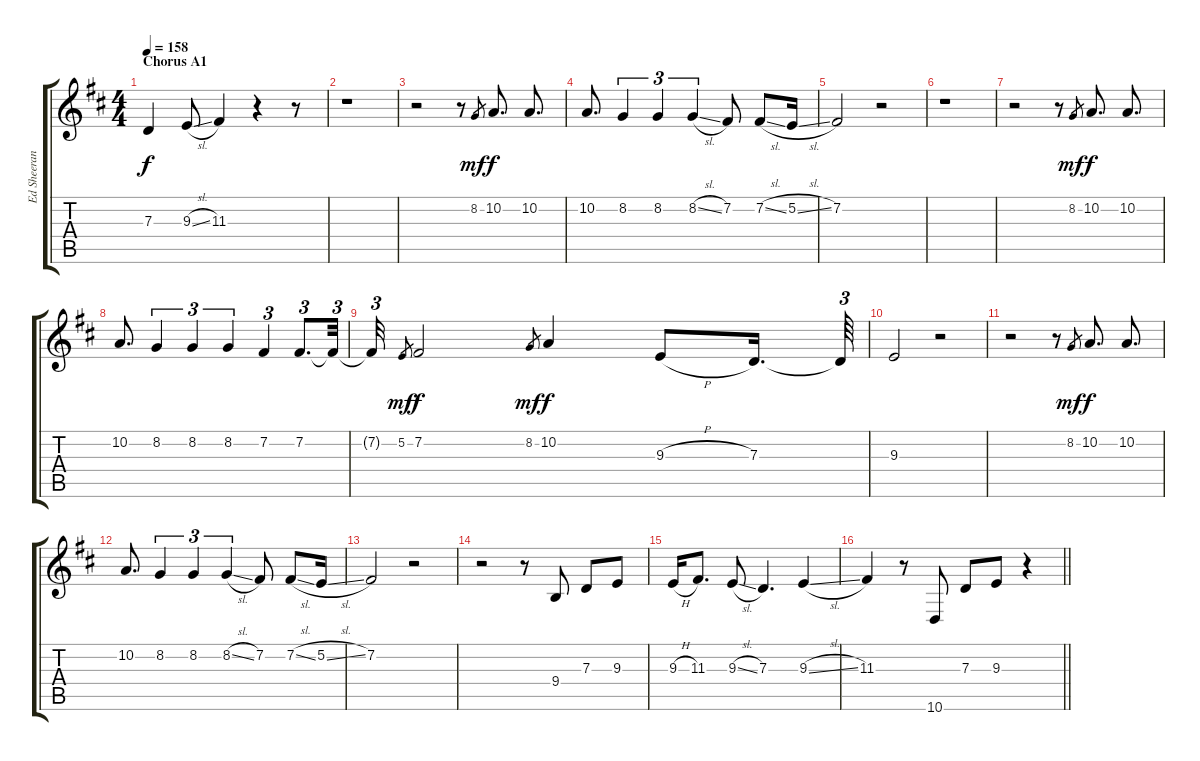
\track ("Ed Sheeran Vocals" "Ed Sheeran") {instrument flute}
\staff {score tabs}
\tuning (E4 B3 G3 D3 A2 E2) {hide}
\ts (4 4)
\section ("" "Chorus A1")
\tempo 158
\clef g2
\ks d
7.3.4{dy f} 9.3{sl}.8 11.3.4 r.4 r.8 |
r.1 |
r.2 r.8 8.2.8{gr dy mf} 10.2.8{d dy f} 10.2.8{d} |
10.2.8{d} 8.2.4{tu (3 2)} 8.2.4{tu (3 2)} 8.2{sl}.4{tu (3 2)} 7.2.8 7.2{sl}.8 5.2{sl}.16 |
7.2.2 r.2 |
r.1 |
r.2 r.8 8.2.8{gr dy mf} 10.2.8{d dy f} 10.2.8{d} |
10.2.8{d} 8.2.4{tu (3 2)} 8.2.4{tu (3 2)} 8.2.4{tu (3 2)} 7.2.4{tu (3 2)} 7.2.8{d tu (3 2)} 7.2{t}.32{tu (3 2)} |
7.2{t}.32{tu (3 2)} 5.2.8{gr dy mf} 7.2.2{dy f} 8.2.8{gr dy mf} 10.2.4{dy f} 9.3{h}.8 7.3.16{d} 7.3{t}.64{tu (3 2)} |
9.3.2 r.2 |
r.2 r.8 8.2.8{gr dy mf} 10.2.8{d dy f} 10.2.8{d} |
10.2.8{d} 8.2.4{tu (3 2)} 8.2.4{tu (3 2)} 8.2{sl}.4{tu (3 2)} 7.2.8 7.2{sl}.8 5.2{sl}.16 |
7.2.2 r.2 |
r.2 r.8 9.4.8 7.3.8 9.3.8 |
9.3{h}.16 11.3.8{d} 9.3{sl}.8 7.3.4{d} 9.3{sl}.4 |
\barLineRight lightlight
11.3.4 r.8 10.6.8 7.3.8 9.3.8 r.4
